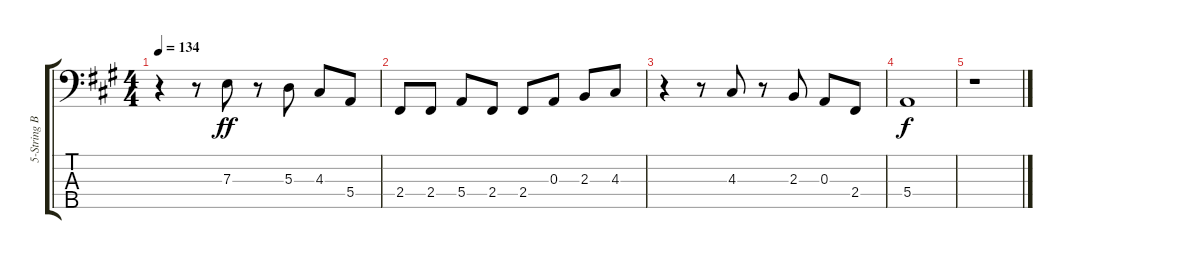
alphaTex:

\track ("5-String Bass" "5-String B") {instrument electricbasspick}
\staff {score tabs}
\tuning (G2 D2 A1 E1 B0) {hide}
\ts (4 4)
\tempo 134
\clef f4
\ks a
r.4{dy ff} r.8 7.3.8 r.8 5.3.8 4.3.8 5.4.8 |
2.4.8 2.4.8 5.4.8 2.4.8 2.4.8 0.3.8 2.3.8 4.3.8 |
r.4 r.8 4.3.8 r.8 2.3.8 0.3.8 2.4.8 |
5.4.1{dy f} |
r.1
